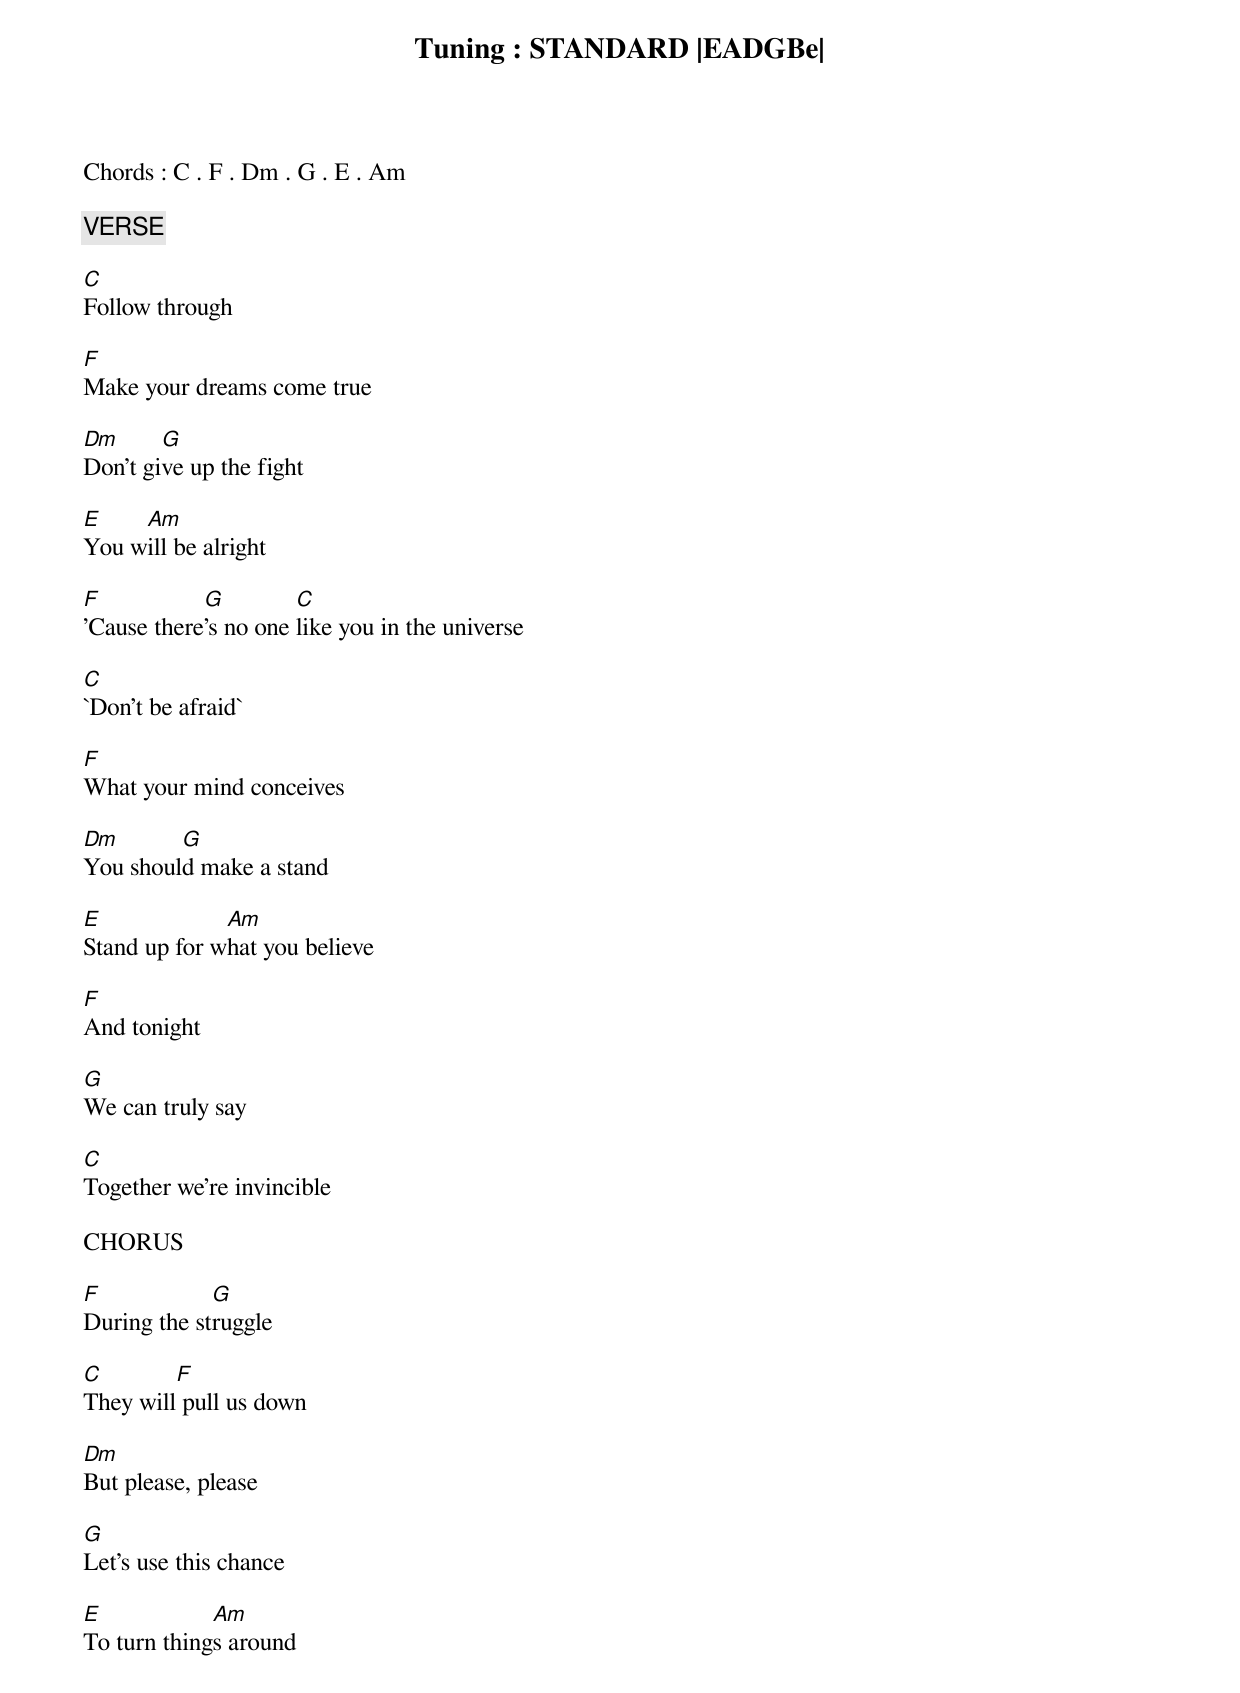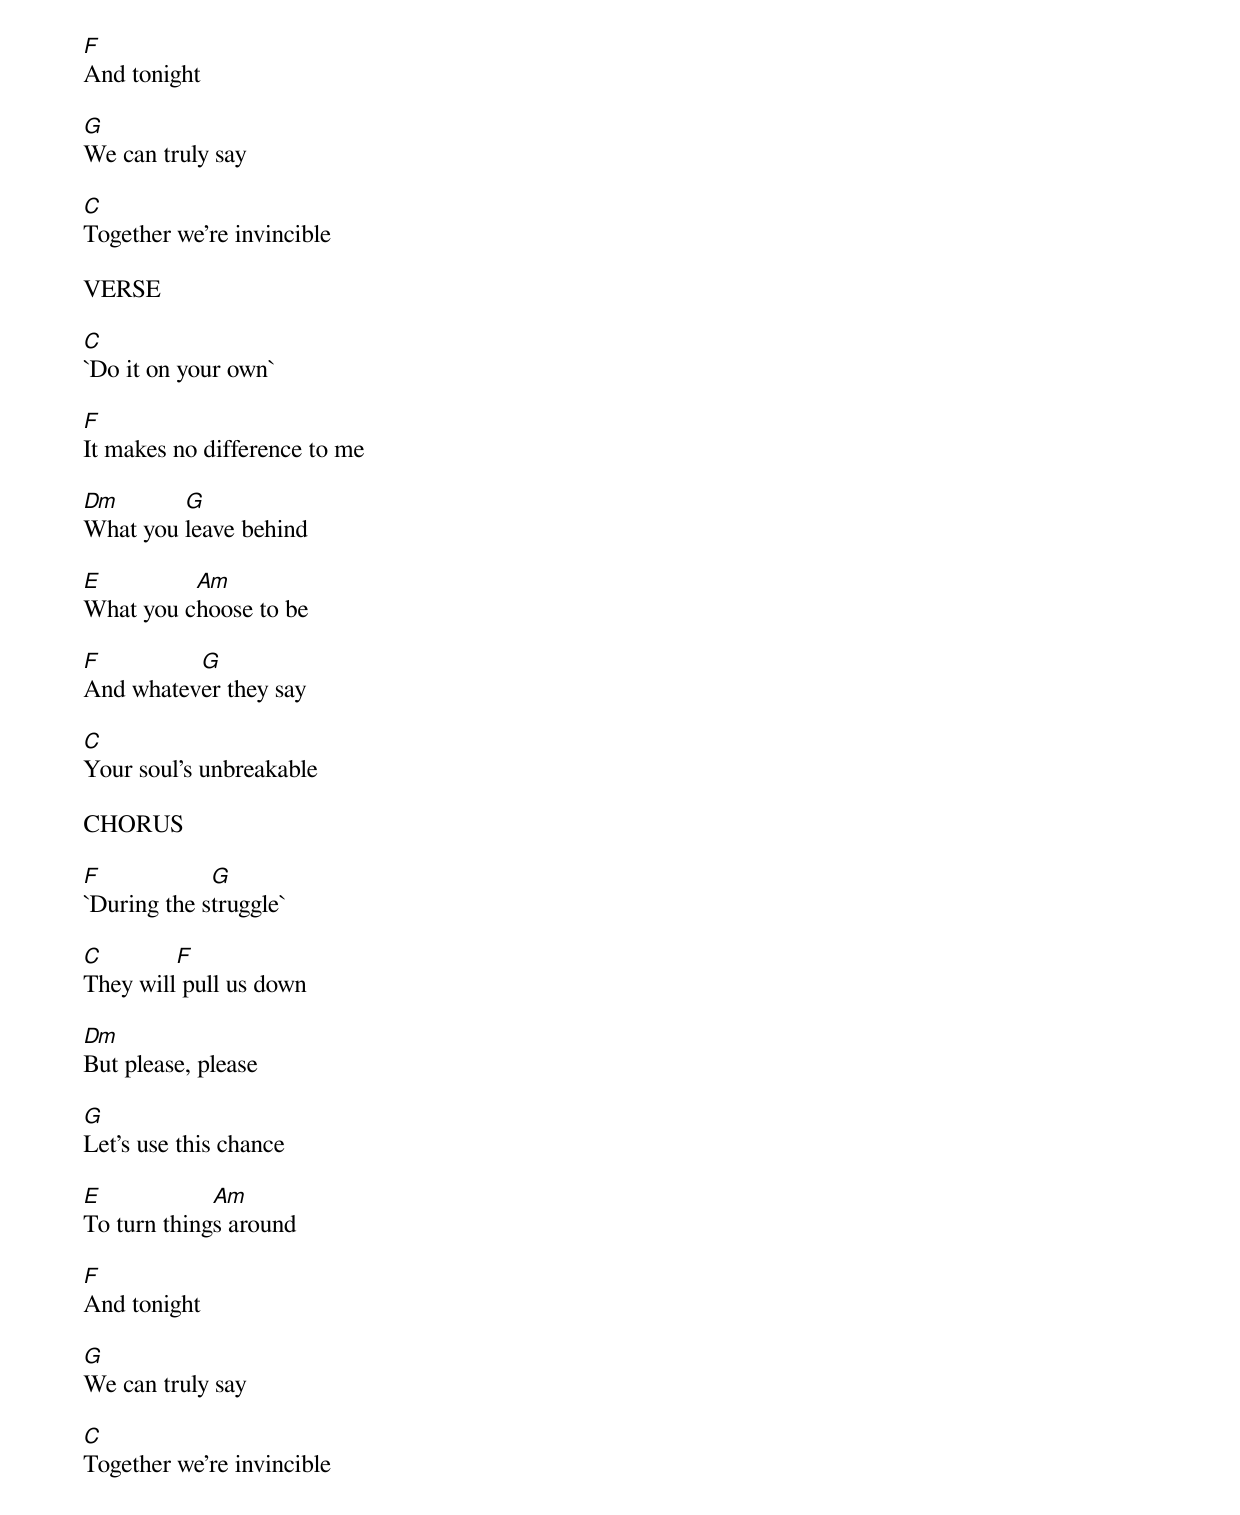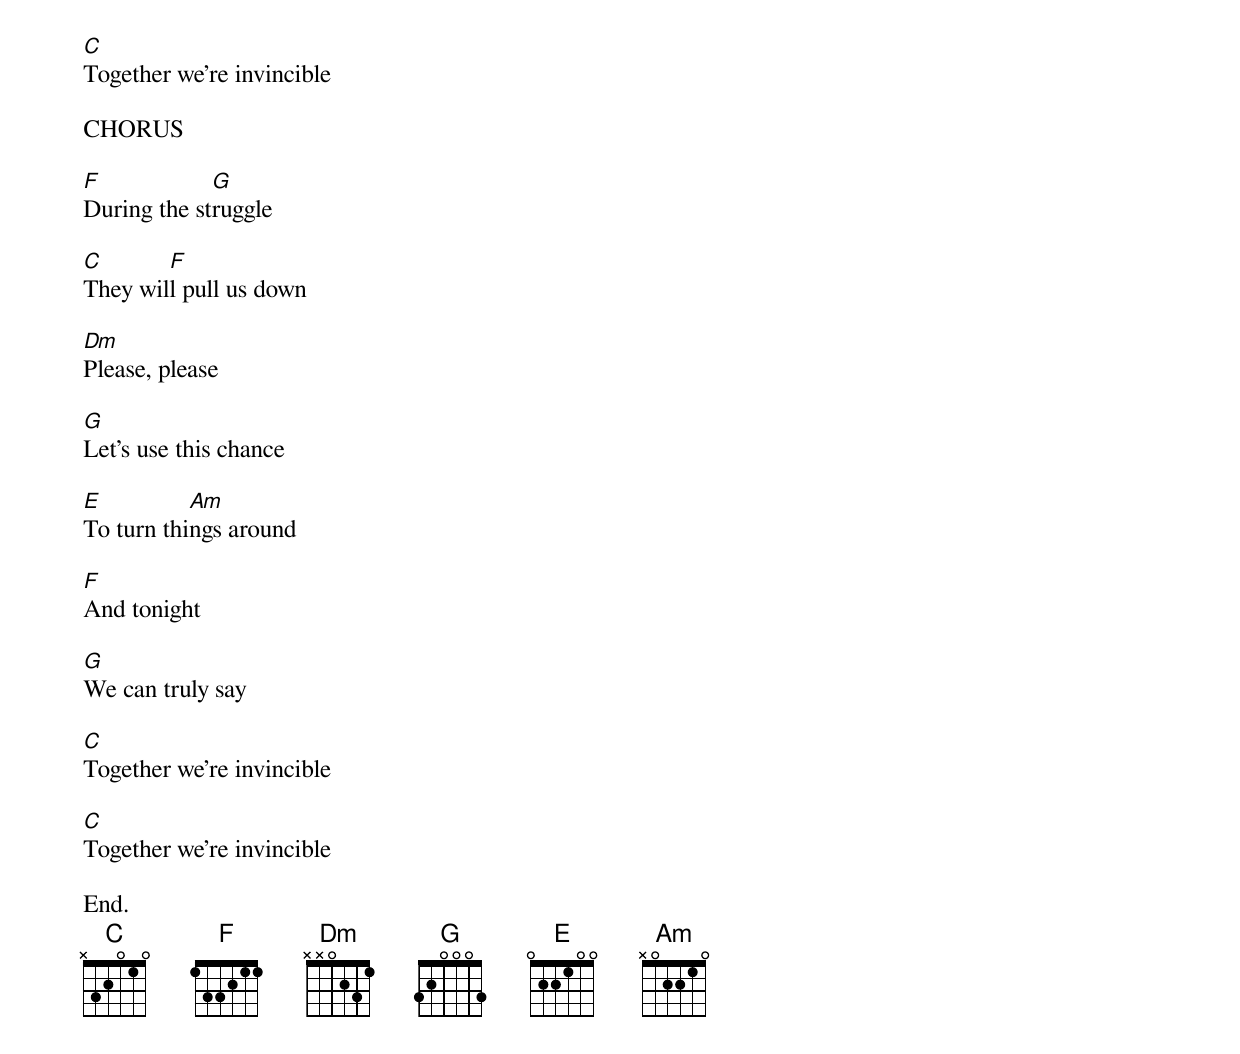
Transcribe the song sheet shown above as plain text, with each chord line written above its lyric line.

Tuning : STANDARD |EADGBe|

Chords : C . F . Dm . G . E . Am

VERSE

C
Follow through

F
Make your dreams come true

Dm      G
Don't give up the fight

E    Am
You will be alright

F           G         C
'Cause there's no one like you in the universe

C
`Don't be afraid`

F
What your mind conceives

Dm       G
You should make a stand

E             Am
Stand up for what you believe

F
And tonight

G
We can truly say

C
Together we're invincible

CHORUS

F            G
During the struggle

C        F
They will pull us down

Dm
But please, please

G
Let's use this chance

E            Am
To turn things around

F
And tonight

G
We can truly say

C
Together we're invincible

VERSE

C
`Do it on your own`

F
It makes no difference to me

Dm       G
What you leave behind

E         Am
What you choose to be

F         G
And whatever they say

C
Your soul's unbreakable

CHORUS

F            G
`During the struggle`

C        F
They will pull us down

Dm
But please, please

G
Let's use this chance

E            Am
To turn things around

F
And tonight

G
We can truly say

C
Together we're invincible

C
Together we're invincible

CHORUS

F            G
During the struggle

C       F
They will pull us down

Dm
Please, please

G
Let's use this chance

E          Am
To turn things around

F
And tonight

G
We can truly say

C
Together we're invincible

C
Together we're invincible

End.
